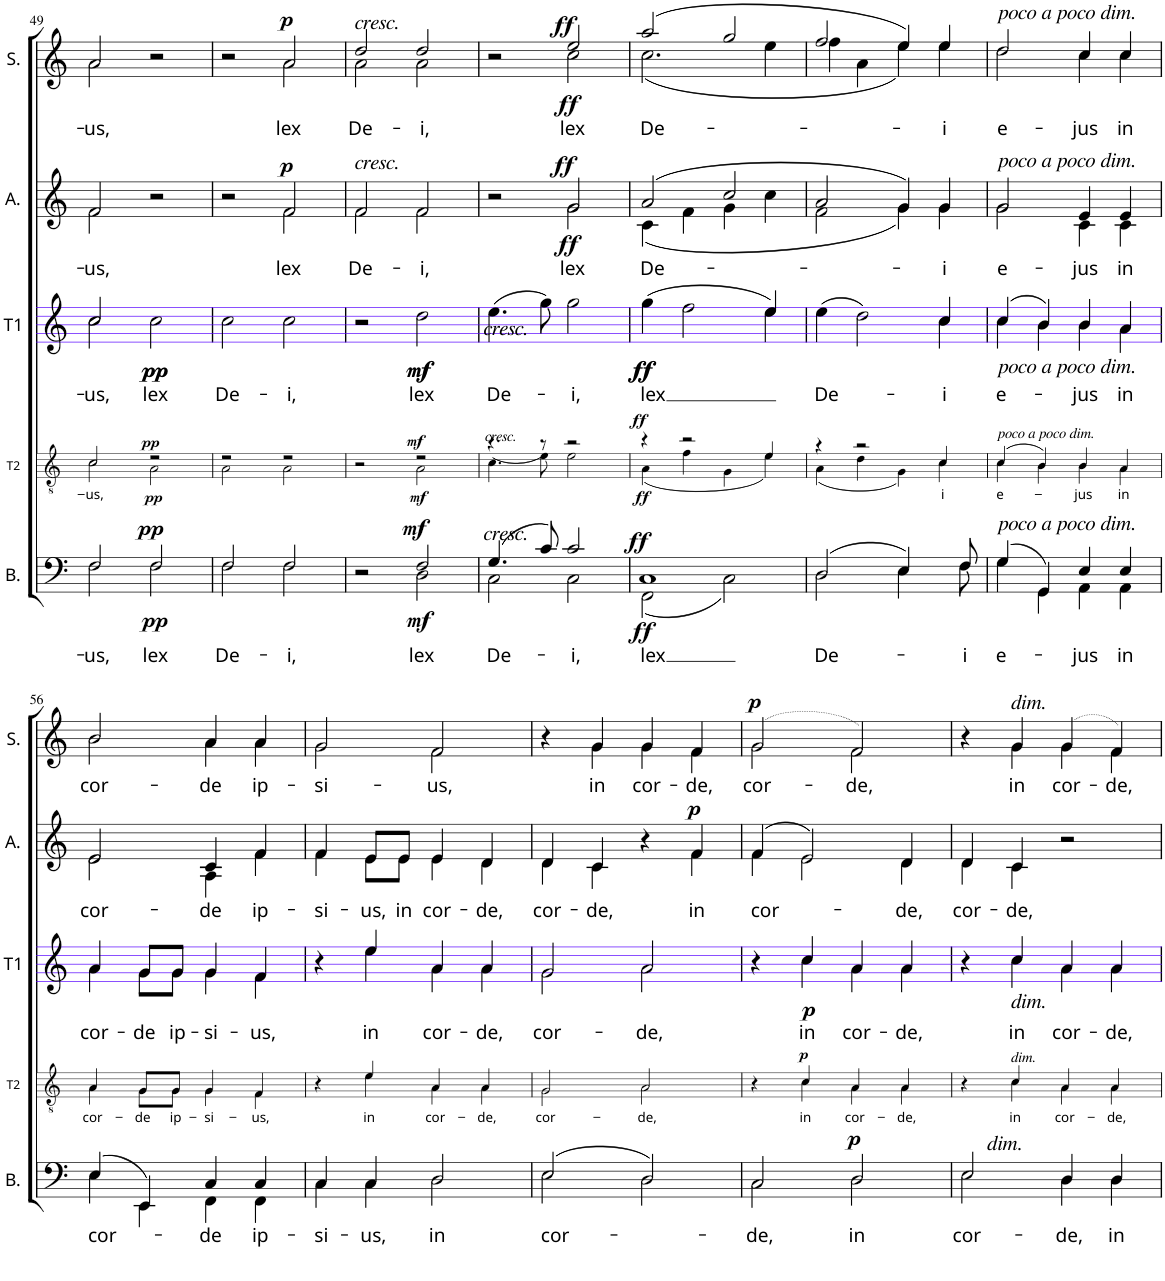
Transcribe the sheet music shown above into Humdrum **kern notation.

**kern	**text	**dynam	**kern	**text	**dynam	**kern	**text	**dynam	**kern	**text	**dynam	**kern	**text	**dynam
*part5	*part5	*part5	*part4	*part4	*part4	*part3	*part3	*part3	*part2	*part2	*part2	*part1	*part1	*part1
*staff5	*staff5	*staff5	*staff4	*staff4	*staff4	*staff3	*staff3	*staff3	*staff2	*staff2	*staff2	*staff1	*staff1	*staff1
*I"Basse	*	*	*I"Ténor 2	*	*	*I"Ténor 1	*	*	*I"Alto	*	*	*I"Soprano	*	*
*I'B.	*	*	*I'T2	*	*	*I'T1	*	*	*I'A.	*	*	*I'S.	*	*
!!LO:PB:g=z
*clefF4	*	*	*clefGv2	*	*	*clefG2	*	*	*clefG2	*	*	*clefG2	*	*
*k[]	*	*	*k[]	*	*	*k[]	*	*	*k[]	*	*	*k[]	*	*
*M2/2	*	*	*M2/2	*	*	*M2/2	*	*	*M2/2	*	*	*M2/2	*	*
*met(c|)	*	*	*met(c|)	*	*	*met(c|)	*	*	*met(c|)	*	*	*met(c|)	*	*
=49	=49	=49	=49	=49	=49	=49	=49	=49	=49	=49	=49	=49	=49	=49
!	!LO:LY:b	!	!	!LO:LY:b	!	!	!LO:LY:b	!	!	!LO:LY:b	!	!	!LO:LY:b	!
*^	*	*	*^	*	*	*^	*	*	*^	*	*	*^	*	*
2F/	2F\	-us,	.	2c/	2c\	-us,	.	2cc/	2cc\	-us,	.	2f/	2f\	-us,	.	2a/	2a\	-us,	.
!	!	!LO:LY:b	!LO:DY:a	!	!	!	!	!	!	!LO:LY:b	!	!	!	!	!	!	!	!	!
!	!	!	!LO:DY:n=1:b	!	!	!	!LO:DY:a	!	!	!	!	!	!	!	!	!	!	!	!
!	!	!	!	!	!	!	!LO:DY:n=1:b	!	!	!	!LO:DY:b	!	!	!	!	!	!	!	!
!	!	!	!	!	!	!	!	!	!	!	!LO:DY:n=1:b	!	!	!	!	!	!	!	!
2F/	2F\	lex	pp pp	2r	2A\	.	pp pp	2cc\	2ryy	lex	pp pp	2r	2ryy	.	.	2r	2ryy	.	.
=50	=50	=50	=50	=50	=50	=50	=50	=50	=50	=50	=50	=50	=50	=50	=50	=50	=50	=50	=50
!	!	!LO:LY:b	!	!	!	!	!	!	!	!LO:LY:b	!	!	!	!	!	!	!	!	!
*	*	*	*	*	*	*	*	*v	*v	*	*	*	*	*	*	*	*	*	*
2F/	2F\	De-	.	2r	2A\	.	.	2cc\	De-	.	2r	2ryy	.	.	2r	2ryy	.	.
!	!	!LO:LY:b	!	!	!	!	!	!	!LO:LY:b	!	!	!	!LO:LY:b	!LO:DY:a	!	!	!LO:LY:b	!LO:DY:a
2F/	2F\	-i,	.	2r	2A\	.	.	2cc\	-i,	.	2f/	2f\	lex	p	2a/	2a\	lex	p
=51	=51	=51	=51	=51	=51	=51	=51	=51	=51	=51	=51	=51	=51	=51	=51	=51	=51	=51
*	*	*	*	*	*	*	*	*^	*	*	*	*	*	*	*	*	*	*
!	!	!	!	!	!	!	!	!	!	!	!	!	!	!	!	!LO:TX:a:i:t=cresc.	!	!	!
!	!	!	!	!	!	!	!	!	!	!	!	!LO:TX:a:i:t=cresc.	!	!	!	!	!	!	!
!	!	!	!	!	!	!	!	!	!	!	!	!	!	!LO:LY:b	!	!	!	!LO:LY:b	!
2r	2ryy	.	.	2r	2ryy	.	.	2r	2ryy	.	.	2f/	2f\	De-	.	2dd/	2a\	De-	.
!	!	!LO:LY:b	!LO:DY:a	!	!	!	!	!	!	!LO:LY:b	!	!	!	!LO:LY:b	!	!	!	!LO:LY:b	!
!	!	!	!LO:DY:n=1:b	!	!	!	!LO:DY:a	!	!	!	!	!	!	!	!	!	!	!	!
!	!	!	!	!	!	!	!LO:DY:n=1:b	!	!	!	!LO:DY:b	!	!	!	!	!	!	!	!
!	!	!	!	!	!	!	!	!	!	!	!LO:DY:n=1:b	!	!	!	!	!	!	!	!
2F/	2D\	lex	mf mf	2r	2A\	.	mf mf	2dd\	2ryy	lex	mf mf	2f/	2f\	-i,	.	2dd/	2a\	-i,	.
=52	=52	=52	=52	=52	=52	=52	=52	=52	=52	=52	=52	=52	=52	=52	=52	=52	=52	=52	=52
!	!	!	!	!	!	!	!	!LO:TX:b:i:t=cresc.	!	!	!	!	!	!	!	!	!	!	!
!	!	!	!	!LO:TX:a:i:t=cresc.	!	!	!	!	!	!	!	!	!	!	!	!	!	!	!
!LO:TX:a:i:t=cresc.	!	!	!	!	!	!	!	!	!	!	!	!	!	!	!	!	!	!	!
!	!	!LO:LY:b	!	!	!	!	!	!	!	!LO:LY:b	!	!	!	!	!	!	!	!	!
*	*	*	*	*	*	*	*	*v	*v	*	*	*	*	*	*	*	*	*	*
(4.G/	2C\	De-	.	(4.r	4.c\	.	.	(4.ee\	De-	.	2r	2ryy	.	.	2r	2ryy	.	.
8c/)	.	.	.	8r)	8e\	.	.	8gg\)	.	.	.	.	.	.	.	.	.	.
!	!	!LO:LY:b	!	!	!	!	!	!	!LO:LY:b	!	!	!	!LO:LY:b	!LO:DY:a	!	!	!LO:LY:b	!
!	!	!	!	!	!	!	!	!	!	!	!	!	!	!LO:DY:n=1:b	!	!	!	!LO:DY:a
!	!	!	!	!	!	!	!	!	!	!	!	!	!	!	!	!	!	!LO:DY:n=1:b
2c/	2C\	-i,	.	2r	2e\	.	.	2gg\	-i,	.	2g/	2g\	lex	ff ff	2ee/	2cc\	lex	ff ff
=53	=53	=53	=53	=53	=53	=53	=53	=53	=53	=53	=53	=53	=53	=53	=53	=53	=53	=53
!	!	!LO:LY:b	!LO:DY:a	!	!	!	!	!	!LO:LY:b	!	!	!	!LO:LY:b	!	!	!	!LO:LY:b	!
*	*	*	*	*	*	*	*	*^	*	*	*	*	*	*	*	*	*	*
!	!	!	!LO:DY:n=1:b	!	!	!	!LO:DY:a	!	!	!	!	!	!	!	!	!	!	!	!
!	!	!	!	!	!	!	!LO:DY:n=1:b	!	!	!	!LO:DY:b	!	!	!	!	!	!	!	!
!	!	!	!	!	!	!	!	!	!	!	!LO:DY:n=1:b	!	!	!	!	!	!	!	!
1C	(2FF\	lex	ff ff	4r	(4A\	.	ff ff	(4gg\	2.ryy	lex	ff ff	(2a/	(4c\	De-	.	(2aa/	(2.cc\	De-	.
.	.	.	.	2r	4f\	.	.	2ff\	.	.	.	.	4f\	.	.	.	.	.	.
.	2C\)	.	.	.	4G\	.	.	.	.	.	.	2cc/	4g\	.	.	2gg/	.	.	.
.	.	.	.	4e/	4e\)	.	.	4ee/)	4ee\	.	.	.	4cc\	.	.	.	4ee\	.	.
=54	=54	=54	=54	=54	=54	=54	=54	=54	=54	=54	=54	=54	=54	=54	=54	=54	=54	=54	=54
!	!	!LO:LY:b	!	!	!	!	!	!	!	!LO:LY:b	!	!	!	!	!	!	!	!	!
(2D/	2D\	De-	.	4r	(4A\	.	.	(4ee\	2.ryy	De-	.	2a/	2f\	.	.	2ff/	4ff\	.	.
.	.	.	.	2r	4d\	.	.	2dd\)	.	.	.	.	.	.	.	.	4a\	.	.
4.E/)	4.E\	.	.	.	4G\)	.	.	.	.	.	.	4g/)	4g\)	.	.	4ee/)	4ee\)	.	.
!	!	!	!	!	!	!LO:LY:b	!	!	!	!LO:LY:b	!	!	!	!LO:LY:b	!	!	!	!LO:LY:b	!
.	.	.	.	4c/	4c\	-i	.	4cc/	4cc\	-i	.	4g/	4g\	-i	.	4ee/	4ee\	-i	.
!	!	!LO:LY:b	!	!	!	!	!	!	!	!	!	!	!	!	!	!	!	!	!
8F/	8F\	-i	.	.	.	.	.	.	.	.	.	.	.	.	.	.	.	.	.
=55	=55	=55	=55	=55	=55	=55	=55	=55	=55	=55	=55	=55	=55	=55	=55	=55	=55	=55	=55
!	!	!	!	!	!	!	!	!	!	!	!	!	!	!	!	!LO:TX:a:i:t=poco a poco dim.	!	!	!
!	!	!	!	!	!	!	!	!	!	!	!	!LO:TX:a:i:t=poco a poco dim.	!	!	!	!	!	!	!
!	!	!	!	!	!	!	!	!LO:TX:b:i:t=poco a poco dim.	!	!	!	!	!	!	!	!	!	!	!
!	!	!	!	!LO:TX:a:i:t=poco a poco dim.	!	!	!	!	!	!	!	!	!	!	!	!	!	!	!
!LO:TX:a:i:t=poco a poco dim.	!	!	!	!	!	!	!	!	!	!	!	!	!	!	!	!	!	!	!
!	!	!LO:LY:b	!	!	!	!LO:LY:b	!	!	!	!LO:LY:b	!	!	!	!LO:LY:b	!	!	!	!LO:LY:b	!
(4G/	4G\	e-	.	(4c/	4c\	e-	.	(4cc/	4cc\	e-	.	2g/	2g\	e-	.	2dd/	2dd\	e-	.
4GG/)	4GG\	.	.	4B/)	4B\	.	.	4b/)	4b\	.	.	.	.	.	.	.	.	.	.
!	!	!LO:LY:b	!	!	!	!LO:LY:b	!	!	!	!LO:LY:b	!	!	!	!LO:LY:b	!	!	!	!LO:LY:b	!
4E/	4AA\	-jus	.	4B/	4B\	-jus	.	4b/	4b\	-jus	.	4e/	4c\	-jus	.	4cc/	4cc\	-jus	.
!	!	!LO:LY:b	!	!	!	!LO:LY:b	!	!	!	!LO:LY:b	!	!	!	!LO:LY:b	!	!	!	!LO:LY:b	!
4E/	4AA\	in	.	4A/	4A\	in	.	4a/	4a\	in	.	4e/	4c\	in	.	4cc/	4cc\	in	.
!!LO:LB:g=z	!!
=56	=56	=56	=56	=56	=56	=56	=56	=56	=56	=56	=56	=56	=56	=56	=56	=56	=56	=56	=56
!	!	!LO:LY:b	!	!	!	!LO:LY:b	!	!	!	!LO:LY:b	!	!	!	!LO:LY:b	!	!	!	!LO:LY:b	!
(4E/	4E\	cor-	.	4A/	4A\	cor-	.	4a/	4a\	cor-	.	2e/	2e\	cor-	.	2b/	2b\	cor-	.
!	!	!	!	!	!	!LO:LY:b	!	!	!	!LO:LY:b	!	!	!	!	!	!	!	!	!
4EE/)	4EE\	.	.	8G/L	8G\L	-de	.	8g/L	8g\L	-de	.	.	.	.	.	.	.	.	.
!	!	!	!	!	!	!LO:LY:b	!	!	!	!LO:LY:b	!	!	!	!	!	!	!	!	!
.	.	.	.	8G/J	8G\J	ip-	.	8g/J	8g\J	ip-	.	.	.	.	.	.	.	.	.
!	!	!LO:LY:b	!	!	!	!LO:LY:b	!	!	!	!LO:LY:b	!	!	!	!LO:LY:b	!	!	!	!LO:LY:b	!
4C/	4FF\	-de	.	4G/	4G\	-si-	.	4g/	4g\	-si-	.	4c/	4A\	-de	.	4a/	4a\	-de	.
!	!	!LO:LY:b	!	!	!	!LO:LY:b	!	!	!	!LO:LY:b	!	!	!	!LO:LY:b	!	!	!	!LO:LY:b	!
4C/	4FF\	ip-	.	4F/	4F\	-us,	.	4f/	4f\	-us,	.	4f/	4f\	ip-	.	4a/	4a\	ip-	.
=57	=57	=57	=57	=57	=57	=57	=57	=57	=57	=57	=57	=57	=57	=57	=57	=57	=57	=57	=57
!	!	!LO:LY:b	!	!	!	!	!	!	!	!	!	!	!	!LO:LY:b	!	!	!	!LO:LY:b	!
4C/	4C\	-si-	.	4r	4ryy	.	.	4r	4ryy	.	.	4f/	4f\	-si-	.	2g/	2g\	-si-	.
!	!	!LO:LY:b	!	!	!	!LO:LY:b	!	!	!	!LO:LY:b	!	!	!	!LO:LY:b	!	!	!	!	!
4C/	4C\	-us,	.	4e/	4e\	in	.	4ee/	4ee\	in	.	8e/L	8e\L	-us,	.	.	.	.	.
!	!	!	!	!	!	!	!	!	!	!	!	!	!	!LO:LY:b	!	!	!	!	!
.	.	.	.	.	.	.	.	.	.	.	.	8e/J	8e\J	in	.	.	.	.	.
!	!	!LO:LY:b	!	!	!	!LO:LY:b	!	!	!	!LO:LY:b	!	!	!	!LO:LY:b	!	!	!	!LO:LY:b	!
2D/	2D\	in	.	4A/	4A\	cor-	.	4a/	4a\	cor-	.	4e/	4e\	cor-	.	2f/	2f\	-us,	.
!	!	!	!	!	!	!LO:LY:b	!	!	!	!LO:LY:b	!	!	!	!LO:LY:b	!	!	!	!	!
.	.	.	.	4A/	4A\	-de,	.	4a/	4a\	-de,	.	4d/	4d\	-de,	.	.	.	.	.
=58	=58	=58	=58	=58	=58	=58	=58	=58	=58	=58	=58	=58	=58	=58	=58	=58	=58	=58	=58
!	!	!LO:LY:b	!	!	!	!LO:LY:b	!	!	!	!LO:LY:b	!	!	!	!LO:LY:b	!	!	!	!	!
(2E/	2E\	cor-	.	2G/	2G\	cor-	.	2g/	2g\	cor-	.	4d/	4d\	cor-	.	4r	4ryy	.	.
!	!	!	!	!	!	!	!	!	!	!	!	!	!	!LO:LY:b	!	!	!	!LO:LY:b	!
.	.	.	.	.	.	.	.	.	.	.	.	4c/	4c\	-de,	.	4g/	4g\	in	.
!	!	!	!	!	!	!LO:LY:b	!	!	!	!LO:LY:b	!	!	!	!	!	!	!	!LO:LY:b	!
2D/)	2D\	.	.	2A/	2A\	-de,	.	2a/	2a\	-de,	.	4r	4ryy	.	.	4g/	4g\	cor-	.
!	!	!	!	!	!	!	!	!	!	!	!	!	!	!LO:LY:b	!LO:DY:a	!	!	!LO:LY:b	!
.	.	.	.	.	.	.	.	.	.	.	.	4f/	4f\	in	p	4f/	4f\	-de,	.
=59	=59	=59	=59	=59	=59	=59	=59	=59	=59	=59	=59	=59	=59	=59	=59	=59	=59	=59	=59
!	!	!LO:LY:b	!	!	!	!	!	!	!	!	!	!	!	!LO:LY:b	!	!	!	!LO:LY:b	!LO:DY:a
2C/	2C\	-de,	.	4r	4ryy	.	.	4r	4ryy	.	.	(4f/	4f\	cor-	.	(2g/	2g\	cor-	p
!	!	!	!	!	!	!LO:LY:b	!LO:DY:a	!	!	!LO:LY:b	!LO:DY:b	!	!	!	!	!	!	!	!
.	.	.	.	4c/	4c\	in	p	4cc/	4cc\	in	p	2e/)	2e\	.	.	.	.	.	.
!	!	!LO:LY:b	!LO:DY:a	!	!	!LO:LY:b	!	!	!	!LO:LY:b	!	!	!	!	!	!	!	!LO:LY:b	!
2D/	2D\	in	p	4A/	4A\	cor-	.	4a/	4a\	cor-	.	.	.	.	.	2f/)	2f\	-de,	.
!	!	!	!	!	!	!LO:LY:b	!	!	!	!LO:LY:b	!	!	!	!LO:LY:b	!	!	!	!	!
.	.	.	.	4A/	4A\	-de,	.	4a/	4a\	-de,	.	4d/	4d\	-de,	.	.	.	.	.
=60	=60	=60	=60	=60	=60	=60	=60	=60	=60	=60	=60	=60	=60	=60	=60	=60	=60	=60	=60
!LO:TX:a:i:t=dim.	!	!	!	!	!	!	!	!	!	!	!	!	!	!	!	!	!	!	!
!	!	!LO:LY:b	!	!	!	!	!	!	!	!	!	!	!	!LO:LY:b	!	!	!	!	!
2E/	2E\	cor-	.	4r	4ryy	.	.	4r	4ryy	.	.	4d/	4d\	cor-	.	4r	4ryy	.	.
!	!	!	!	!	!	!	!	!	!	!	!	!	!	!	!	!LO:TX:a:i:t=dim.	!	!	!
!	!	!	!	!	!	!	!	!LO:TX:b:i:t=dim.	!	!	!	!	!	!	!	!	!	!	!
!	!	!	!	!LO:TX:a:i:t=dim.	!	!	!	!	!	!	!	!	!	!	!	!	!	!	!
!	!	!	!	!	!	!LO:LY:b	!	!	!	!LO:LY:b	!	!	!	!LO:LY:b	!	!	!	!LO:LY:b	!
.	.	.	.	4c/	4c\	in	.	4cc/	4cc\	in	.	4c/	4c\	-de,	.	4g/	4g\	in	.
!	!	!LO:LY:b	!	!	!	!LO:LY:b	!	!	!	!LO:LY:b	!	!	!	!	!	!	!	!LO:LY:b	!
4D/	4D\	-de,	.	4A/	4A\	cor-	.	4a/	4a\	cor-	.	2r	2ryy	.	.	(4g/	4g\	cor-	.
!	!	!LO:LY:b	!	!	!	!LO:LY:b	!	!	!	!LO:LY:b	!	!	!	!	!	!	!	!LO:LY:b	!
4D/	4D\	in	.	4A/	4A\	-de,	.	4a/	4a\	-de,	.	.	.	.	.	4f/)	4f\	-de,	.
*v	*v	*	*	*	*	*	*	*v	*v	*	*	*v	*v	*	*	*v	*v	*	*
*	*	*	*v	*v	*	*	*	*	*	*	*	*	*	*	*
=	=	=	=	=	=	=	=	=	=	=	=	=	=	=
*-	*-	*-	*-	*-	*-	*-	*-	*-	*-	*-	*-	*-	*-	*-
